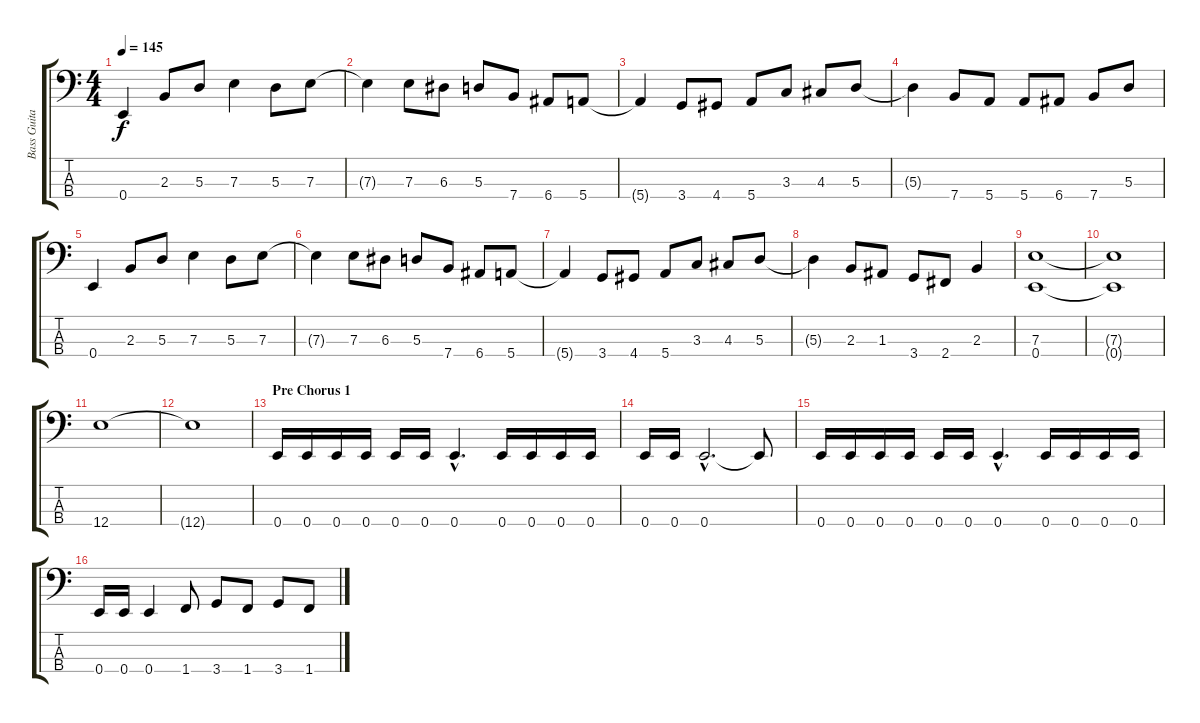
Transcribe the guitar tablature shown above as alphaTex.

\track ("Bass Guitar" "Bass Guita") {instrument electricbasspick}
\staff {score tabs}
\tuning (G2 D2 A1 E1) {hide}
\ts (4 4)
\tempo 145
\clef f4
\ks c
0.4.4{dy f} 2.3.8 5.3.8 7.3.4 5.3.8 7.3.8 |
7.3{t}.4 7.3.8 6.3.8 5.3.8 7.4.8 6.4.8 5.4.8 |
5.4{t}.4 3.4.8 4.4.8 5.4.8 3.3.8 4.3.8 5.3.8 |
5.3{t}.4 7.4.8 5.4.8 5.4.8 6.4.8 7.4.8 5.3.8 |
0.4.4 2.3.8 5.3.8 7.3.4 5.3.8 7.3.8 |
7.3{t}.4 7.3.8 6.3.8 5.3.8 7.4.8 6.4.8 5.4.8 |
5.4{t}.4 3.4.8 4.4.8 5.4.8 3.3.8 4.3.8 5.3.8 |
5.3{t}.4 2.3.8 1.3.8 3.4.8 2.4.8 2.3.4 |
(7.3 0.4).1 |
(7.3{t} 0.4{t}).1 |
12.4.1 |
12.4{t}.1 |
\section ("" "Pre Chorus 1")
0.4.16 0.4.16 0.4.16 0.4.16 0.4.16 0.4.16 0.4{hac}.4{d} 0.4.16 0.4.16 0.4.16 0.4.16 |
0.4.16 0.4.16 0.4{hac}.2{d} 0.4{t}.8 |
0.4.16 0.4.16 0.4.16 0.4.16 0.4.16 0.4.16 0.4{hac}.4{d} 0.4.16 0.4.16 0.4.16 0.4.16 |
0.4.16 0.4.16 0.4.4 1.4.8 3.4.8 1.4.8 3.4.8 1.4.8
